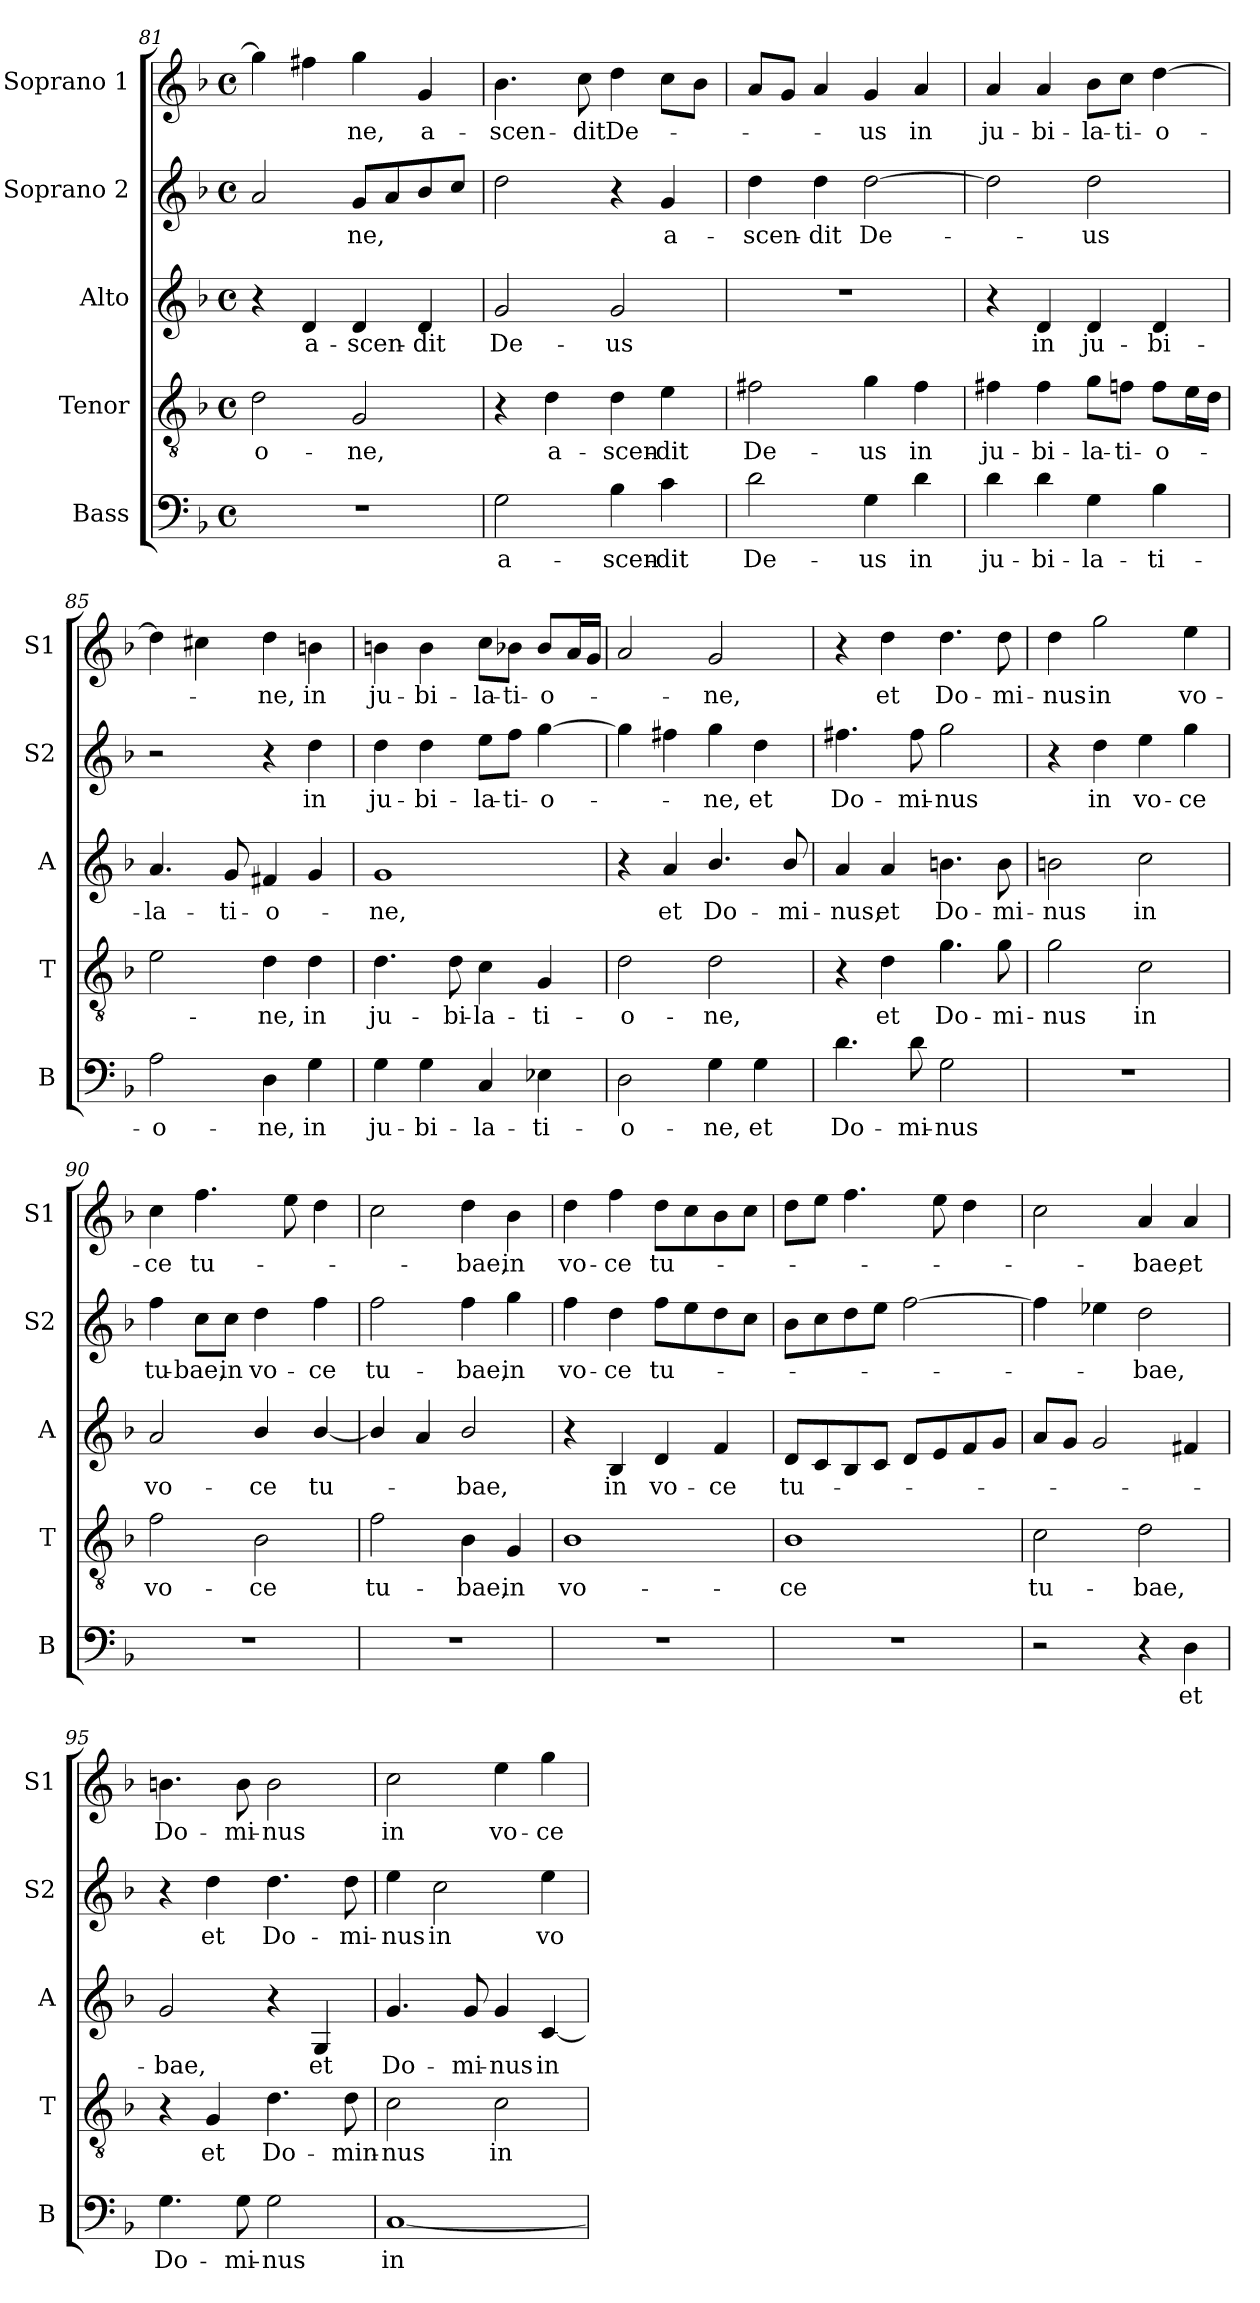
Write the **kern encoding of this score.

**kern	**text	**kern	**text	**kern	**text	**kern	**text	**kern	**text
*part5	*part5	*part4	*part4	*part3	*part3	*part2	*part2	*part1	*part1
*staff5	*staff5	*staff4	*staff4	*staff3	*staff3	*staff2	*staff2	*staff1	*staff1
*I"Bass	*	*I"Tenor	*	*I"Alto	*	*I"Soprano 2	*	*I"Soprano 1	*
*I'B	*	*I'T	*	*I'A	*	*I'S2	*	*I'S1	*
*clefF4	*	*clefGv2	*	*clefG2	*	*clefG2	*	*clefG2	*
*k[b-]	*	*k[b-]	*	*k[b-]	*	*k[b-]	*	*k[b-]	*
*F:	*	*F:	*	*F:	*	*F:	*	*F:	*
*M4/4	*	*M4/4	*	*M4/4	*	*M4/4	*	*M4/4	*
*met(c)	*	*met(c)	*	*met(c)	*	*met(c)	*	*met(c)	*
=81	=81	=81	=81	=81	=81	=81	=81	=81	=81
!	!	!	!LO:LY:b	!	!	!	!	!	!
1r	.	2d\	-o-	4r	.	2a/	.	4gg\]	.
!	!	!	!	!	!LO:LY:b	!	!	!	!
.	.	.	.	4d/	a-	.	.	4ff#X\	.
!	!	!	!LO:LY:b	!	!LO:LY:b	!	!LO:LY:b	!	!LO:LY:b
.	.	2G/	-ne,	4d/	-scen-	8g/L	-ne,	4gg\	-ne,
.	.	.	.	.	.	8a/	.	.	.
!	!	!	!	!	!LO:LY:b	!	!	!	!LO:LY:b
.	.	.	.	4d/	-dit	8b-/	.	4g/	a-
.	.	.	.	.	.	8cc/J	.	.	.
!!LO:LB:g=z
=82	=82	=82	=82	=82	=82	=82	=82	=82	=82
!	!LO:LY:b	!	!	!	!LO:LY:b	!	!	!	!LO:LY:b
2G\	a-	4r	.	2g/	De-	2dd\	.	4.b-\	-scen-
!	!	!	!LO:LY:b	!	!	!	!	!	!
.	.	4d\	a-	.	.	.	.	.	.
!	!	!	!	!	!	!	!	!	!LO:LY:b
.	.	.	.	.	.	.	.	8cc\	-dit
!	!LO:LY:b	!	!LO:LY:b	!	!LO:LY:b	!	!	!	!LO:LY:b
4B-\	-scen-	4d\	-scen-	2g/	-us	4r	.	4dd\	De-
!	!LO:LY:b	!	!LO:LY:b	!	!	!	!LO:LY:b	!	!
4c\	-dit	4e\	-dit	.	.	4g/	a-	8cc\L	.
.	.	.	.	.	.	.	.	8b-\J	.
=83	=83	=83	=83	=83	=83	=83	=83	=83	=83
!	!LO:LY:b	!	!LO:LY:b	!	!	!	!LO:LY:b	!	!
2d\	De-	2f#X\	De-	1r	.	4dd\	-scen-	8a/L	.
.	.	.	.	.	.	.	.	8g/J	.
!	!	!	!	!	!	!	!LO:LY:b	!	!
.	.	.	.	.	.	4dd\	-dit	4a/	.
!	!LO:LY:b	!	!LO:LY:b	!	!	!	!LO:LY:b	!	!LO:LY:b
4G\	-us	4g\	-us	.	.	[2dd\	De-	4g/	-us
!	!LO:LY:b	!	!LO:LY:b	!	!	!	!	!	!LO:LY:b
4d\	in	4f#\	in	.	.	.	.	4a/	in
=84	=84	=84	=84	=84	=84	=84	=84	=84	=84
!	!LO:LY:b	!	!LO:LY:b	!	!	!	!	!	!LO:LY:b
4d\	ju-	4f#X\	ju-	4r	.	2dd\]	.	4a/	ju-
!	!LO:LY:b	!	!LO:LY:b	!	!LO:LY:b	!	!	!	!LO:LY:b
4d\	-bi-	4f#\	-bi-	4d/	in	.	.	4a/	-bi-
!	!LO:LY:b	!	!LO:LY:b	!	!LO:LY:b	!	!LO:LY:b	!	!LO:LY:b
4G\	-la-	8g\L	-la-	4d/	ju-	2dd\	-us	8b-\L	-la-
!	!	!	!LO:LY:b	!	!	!	!	!	!LO:LY:b
.	.	8fn\J	-ti-	.	.	.	.	8cc\J	-ti-
!	!LO:LY:b	!	!LO:LY:b	!	!LO:LY:b	!	!	!	!LO:LY:b
4B-\	-ti-	8f\L	-o-	4d/	-bi-	.	.	[4dd\	-o-
.	.	16e\L	.	.	.	.	.	.	.
.	.	16d\JJ	.	.	.	.	.	.	.
=85	=85	=85	=85	=85	=85	=85	=85	=85	=85
!	!LO:LY:b	!	!	!	!LO:LY:b	!	!	!	!
2A\	-o-	2e\	.	4.a/	-la-	2r	.	4dd\]	.
.	.	.	.	.	.	.	.	4cc#X\	.
!	!	!	!	!	!LO:LY:b	!	!	!	!
.	.	.	.	8g/	-ti-	.	.	.	.
!	!LO:LY:b	!	!LO:LY:b	!	!LO:LY:b	!	!	!	!LO:LY:b
4D\	-ne,	4d\	-ne,	4f#X/	-o-	4r	.	4dd\	-ne,
!	!LO:LY:b	!	!LO:LY:b	!	!	!	!LO:LY:b	!	!LO:LY:b
4G\	in	4d\	in	4g/	.	4dd\	in	4bn\	in
=86	=86	=86	=86	=86	=86	=86	=86	=86	=86
!	!LO:LY:b	!	!LO:LY:b	!	!LO:LY:b	!	!LO:LY:b	!	!LO:LY:b
4G\	ju-	4.d\	ju-	1g	-ne,	4dd\	ju-	4bn\	ju-
!	!LO:LY:b	!	!	!	!	!	!LO:LY:b	!	!LO:LY:b
4G\	-bi-	.	.	.	.	4dd\	-bi-	4b\	-bi-
!	!	!	!LO:LY:b	!	!	!	!	!	!
.	.	8d\	-bi-	.	.	.	.	.	.
!	!LO:LY:b	!	!LO:LY:b	!	!	!	!LO:LY:b	!	!LO:LY:b
4C/	-la-	4c\	-la-	.	.	8ee\L	-la-	8cc\L	-la-
!	!	!	!	!	!	!	!LO:LY:b	!	!LO:LY:b
.	.	.	.	.	.	8ff\J	-ti-	8b-X\J	-ti-
!	!LO:LY:b	!	!LO:LY:b	!	!	!	!LO:LY:b	!	!LO:LY:b
4E-X\	-ti-	4G/	-ti-	.	.	[4gg\	-o-	8b-/L	-o-
.	.	.	.	.	.	.	.	16a/L	.
.	.	.	.	.	.	.	.	16g/JJ	.
=87	=87	=87	=87	=87	=87	=87	=87	=87	=87
!	!LO:LY:b	!	!LO:LY:b	!	!	!	!	!	!
2D\	-o-	2d\	-o-	4r	.	4gg\]	.	2a/	.
!	!	!	!	!	!LO:LY:b	!	!	!	!
.	.	.	.	4a/	et	4ff#X\	.	.	.
!	!LO:LY:b	!	!LO:LY:b	!	!LO:LY:b	!	!LO:LY:b	!	!LO:LY:b
4G\	-ne,	2d\	-ne,	4.b-/	Do-	4gg\	-ne,	2g/	-ne,
!	!LO:LY:b	!	!	!	!	!	!LO:LY:b	!	!
4G\	et	.	.	.	.	4dd\	et	.	.
!	!	!	!	!	!LO:LY:b	!	!	!	!
.	.	.	.	8b-/	-mi-	.	.	.	.
=88	=88	=88	=88	=88	=88	=88	=88	=88	=88
!	!LO:LY:b	!	!	!	!LO:LY:b	!	!LO:LY:b	!	!
4.d\	Do-	4r	.	4a/	-nus,	4.ff#X\	Do-	4r	.
!	!	!	!LO:LY:b	!	!LO:LY:b	!	!	!	!LO:LY:b
.	.	4d\	et	4a/	et	.	.	4dd\	et
!	!LO:LY:b	!	!	!	!	!	!LO:LY:b	!	!
8d\	-mi-	.	.	.	.	8ff#\	-mi-	.	.
!	!LO:LY:b	!	!LO:LY:b	!	!LO:LY:b	!	!LO:LY:b	!	!LO:LY:b
2G\	-nus	4.g\	Do-	4.bn\	Do-	2gg\	-nus	4.dd\	Do-
!	!	!	!LO:LY:b	!	!LO:LY:b	!	!	!	!LO:LY:b
.	.	8g\	-mi-	8b\	-mi-	.	.	8dd\	-mi-
=89	=89	=89	=89	=89	=89	=89	=89	=89	=89
!	!	!	!LO:LY:b	!	!LO:LY:b	!	!	!	!LO:LY:b
1r	.	2g\	-nus	2bn\	-nus	4r	.	4dd\	-nus
!	!	!	!	!	!	!	!LO:LY:b	!	!LO:LY:b
.	.	.	.	.	.	4dd\	in	2gg\	in
!	!	!	!LO:LY:b	!	!LO:LY:b	!	!LO:LY:b	!	!
.	.	2c\	in	2cc\	in	4ee\	vo-	.	.
!	!	!	!	!	!	!	!LO:LY:b	!	!LO:LY:b
.	.	.	.	.	.	4gg\	-ce	4ee\	vo-
!!LO:PB:g=z
=90	=90	=90	=90	=90	=90	=90	=90	=90	=90
!	!	!	!LO:LY:b	!	!LO:LY:b	!	!LO:LY:b	!	!LO:LY:b
1r	.	2f\	vo-	2a/	vo-	4ff\	tu-	4cc\	-ce
!	!	!	!	!	!	!	!LO:LY:b	!	!LO:LY:b
.	.	.	.	.	.	8cc\L	-bae,	4.ff\	tu-
!	!	!	!	!	!	!	!LO:LY:b	!	!
.	.	.	.	.	.	8cc\J	in	.	.
!	!	!	!LO:LY:b	!	!LO:LY:b	!	!LO:LY:b	!	!
.	.	2B-\	-ce	4b-/	-ce	4dd\	vo-	.	.
.	.	.	.	.	.	.	.	8ee\	.
!	!	!	!	!	!LO:LY:b	!	!LO:LY:b	!	!
.	.	.	.	[4b-/	tu-	4ff\	-ce	4dd\	.
=91	=91	=91	=91	=91	=91	=91	=91	=91	=91
!	!	!	!LO:LY:b	!	!	!	!LO:LY:b	!	!
1r	.	2f\	tu-	4b-/]	.	2ff\	tu-	2cc\	.
.	.	.	.	4a/	.	.	.	.	.
!	!	!	!LO:LY:b	!	!LO:LY:b	!	!LO:LY:b	!	!LO:LY:b
.	.	4B-\	-bae,	2b-/	-bae,	4ff\	-bae,	4dd\	-bae,
!	!	!	!LO:LY:b	!	!	!	!LO:LY:b	!	!LO:LY:b
.	.	4G/	in	.	.	4gg\	in	4b-\	in
=92	=92	=92	=92	=92	=92	=92	=92	=92	=92
!	!	!	!LO:LY:b	!	!	!	!LO:LY:b	!	!LO:LY:b
1r	.	1B-	vo-	4r	.	4ff\	vo-	4dd\	vo-
!	!	!	!	!	!LO:LY:b	!	!LO:LY:b	!	!LO:LY:b
.	.	.	.	4B-/	in	4dd\	-ce	4ff\	-ce
!	!	!	!	!	!LO:LY:b	!	!LO:LY:b	!	!LO:LY:b
.	.	.	.	4d/	vo-	8ff\L	tu-	8dd\L	tu-
.	.	.	.	.	.	8ee\	.	8cc\	.
!	!	!	!	!	!LO:LY:b	!	!	!	!
.	.	.	.	4f/	-ce	8dd\	.	8b-\	.
.	.	.	.	.	.	8cc\J	.	8cc\J	.
=93	=93	=93	=93	=93	=93	=93	=93	=93	=93
!	!	!	!LO:LY:b	!	!LO:LY:b	!	!	!	!
1r	.	1B-	-ce	8d/L	tu-	8b-\L	.	8dd\L	.
.	.	.	.	8c/	.	8cc\	.	8ee\J	.
.	.	.	.	8B-/	.	8dd\	.	4.ff\	.
.	.	.	.	8c/J	.	8ee\J	.	.	.
.	.	.	.	8d/L	.	[2ff\	.	.	.
.	.	.	.	8e/	.	.	.	8ee\	.
.	.	.	.	8f/	.	.	.	4dd\	.
.	.	.	.	8g/J	.	.	.	.	.
=94	=94	=94	=94	=94	=94	=94	=94	=94	=94
!	!	!	!LO:LY:b	!	!	!	!	!	!
2r	.	2c\	tu-	8a/L	.	4ff\]	.	2cc\	.
.	.	.	.	8g/J	.	.	.	.	.
.	.	.	.	2g/	.	4ee-X\	.	.	.
!	!	!	!LO:LY:b	!	!	!	!LO:LY:b	!	!LO:LY:b
4r	.	2d\	-bae,	.	.	2dd\	-bae,	4a/	-bae,
!	!LO:LY:b	!	!	!	!	!	!	!	!LO:LY:b
4D\	et	.	.	4f#X/	.	.	.	4a/	et
=95	=95	=95	=95	=95	=95	=95	=95	=95	=95
!	!LO:LY:b	!	!	!	!LO:LY:b	!	!	!	!LO:LY:b
4.G\	Do-	4r	.	2g/	-bae,	4r	.	4.bn\	Do-
!	!	!	!LO:LY:b	!	!	!	!LO:LY:b	!	!
.	.	4G/	et	.	.	4dd\	et	.	.
!	!LO:LY:b	!	!	!	!	!	!	!	!LO:LY:b
8G\	-mi-	.	.	.	.	.	.	8b\	-mi-
!	!LO:LY:b	!	!LO:LY:b	!	!	!	!LO:LY:b	!	!LO:LY:b
2G\	-nus	4.d\	Do-	4r	.	4.dd\	Do-	2b\	-nus
!	!	!	!	!	!LO:LY:b	!	!	!	!
.	.	.	.	4G/	et	.	.	.	.
!	!	!	!LO:LY:b	!	!	!	!LO:LY:b	!	!
.	.	8d\	-min-	.	.	8dd\	-mi-	.	.
=96	=96	=96	=96	=96	=96	=96	=96	=96	=96
!	!LO:LY:b	!	!LO:LY:b	!	!LO:LY:b	!	!LO:LY:b	!	!LO:LY:b
[1C	in	2c\	-nus	4.g/	Do-	4ee\	-nus	2cc\	in
!	!	!	!	!	!	!	!LO:LY:b	!	!
.	.	.	.	.	.	2cc\	in	.	.
!	!	!	!	!	!LO:LY:b	!	!	!	!
.	.	.	.	8g/	-mi-	.	.	.	.
!	!	!	!LO:LY:b	!	!LO:LY:b	!	!	!	!LO:LY:b
.	.	2c\	in	4g/	-nus	.	.	4ee\	vo-
!	!	!	!	!	!LO:LY:b	!	!LO:LY:b	!	!LO:LY:b
.	.	.	.	[4c/	in	4ee\	vo-	4gg\	-ce
=	=	=	=	=	=	=	=	=	=
*-	*-	*-	*-	*-	*-	*-	*-	*-	*-
